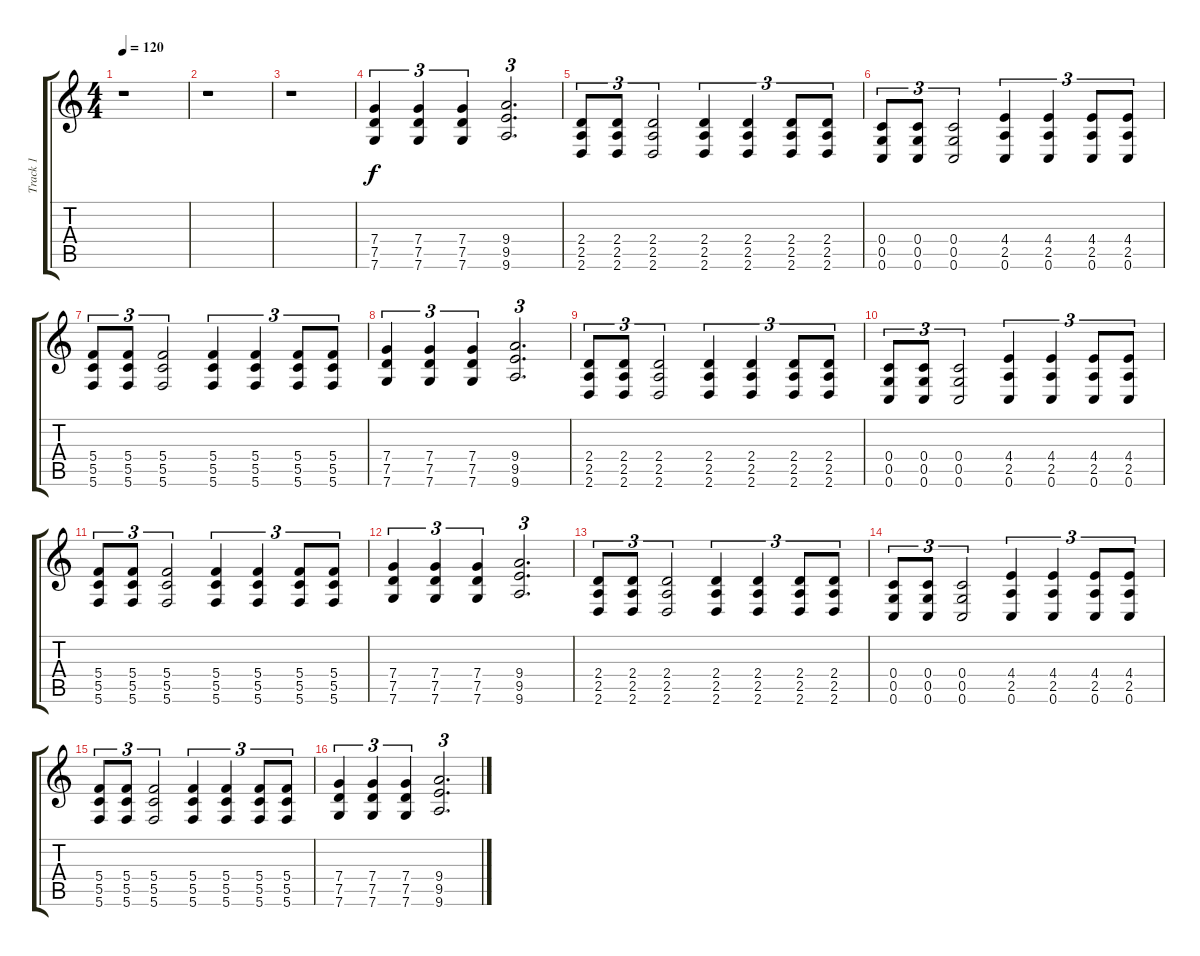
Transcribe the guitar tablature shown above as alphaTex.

\track ("Track 1" "Track 1") {instrument distortionguitar}
\staff {score tabs}
\tuning (D4 A3 F3 C3 G2 C2) {hide}
\ts (4 4)
\tempo 120
\clef g2
\ks c
r.1{dy f} |
r.1 |
r.1 |
(7.4 7.5 7.6).4{tu (3 2)} (7.4 7.5 7.6).4{tu (3 2)} (7.4 7.5 7.6).4{tu (3 2)} (9.4 9.5 9.6).2{d tu (3 2)} |
(2.4 2.5 2.6).8{tu (3 2)} (2.4 2.5 2.6).8{tu (3 2)} (2.4 2.5 2.6).2{tu (3 2)} (2.4 2.5 2.6).4{tu (3 2)} (2.4 2.5 2.6).4{tu (3 2)} (2.4 2.5 2.6).8{tu (3 2)} (2.4 2.5 2.6).8{tu (3 2)} |
(0.4 0.5 0.6).8{tu (3 2)} (0.4 0.5 0.6).8{tu (3 2)} (0.4 0.5 0.6).2{tu (3 2)} (4.4 2.5 0.6).4{tu (3 2)} (4.4 2.5 0.6).4{tu (3 2)} (4.4 2.5 0.6).8{tu (3 2)} (4.4 2.5 0.6).8{tu (3 2)} |
(5.4 5.5 5.6).8{tu (3 2)} (5.4 5.5 5.6).8{tu (3 2)} (5.4 5.5 5.6).2{tu (3 2)} (5.4 5.5 5.6).4{tu (3 2)} (5.4 5.5 5.6).4{tu (3 2)} (5.4 5.5 5.6).8{tu (3 2)} (5.4 5.5 5.6).8{tu (3 2)} |
(7.4 7.5 7.6).4{tu (3 2)} (7.4 7.5 7.6).4{tu (3 2)} (7.4 7.5 7.6).4{tu (3 2)} (9.4 9.5 9.6).2{d tu (3 2)} |
(2.4 2.5 2.6).8{tu (3 2)} (2.4 2.5 2.6).8{tu (3 2)} (2.4 2.5 2.6).2{tu (3 2)} (2.4 2.5 2.6).4{tu (3 2)} (2.4 2.5 2.6).4{tu (3 2)} (2.4 2.5 2.6).8{tu (3 2)} (2.4 2.5 2.6).8{tu (3 2)} |
(0.4 0.5 0.6).8{tu (3 2)} (0.4 0.5 0.6).8{tu (3 2)} (0.4 0.5 0.6).2{tu (3 2)} (4.4 2.5 0.6).4{tu (3 2)} (4.4 2.5 0.6).4{tu (3 2)} (4.4 2.5 0.6).8{tu (3 2)} (4.4 2.5 0.6).8{tu (3 2)} |
(5.4 5.5 5.6).8{tu (3 2)} (5.4 5.5 5.6).8{tu (3 2)} (5.4 5.5 5.6).2{tu (3 2)} (5.4 5.5 5.6).4{tu (3 2)} (5.4 5.5 5.6).4{tu (3 2)} (5.4 5.5 5.6).8{tu (3 2)} (5.4 5.5 5.6).8{tu (3 2)} |
(7.4 7.5 7.6).4{tu (3 2)} (7.4 7.5 7.6).4{tu (3 2)} (7.4 7.5 7.6).4{tu (3 2)} (9.4 9.5 9.6).2{d tu (3 2)} |
(2.4 2.5 2.6).8{tu (3 2)} (2.4 2.5 2.6).8{tu (3 2)} (2.4 2.5 2.6).2{tu (3 2)} (2.4 2.5 2.6).4{tu (3 2)} (2.4 2.5 2.6).4{tu (3 2)} (2.4 2.5 2.6).8{tu (3 2)} (2.4 2.5 2.6).8{tu (3 2)} |
(0.4 0.5 0.6).8{tu (3 2)} (0.4 0.5 0.6).8{tu (3 2)} (0.4 0.5 0.6).2{tu (3 2)} (4.4 2.5 0.6).4{tu (3 2)} (4.4 2.5 0.6).4{tu (3 2)} (4.4 2.5 0.6).8{tu (3 2)} (4.4 2.5 0.6).8{tu (3 2)} |
(5.4 5.5 5.6).8{tu (3 2)} (5.4 5.5 5.6).8{tu (3 2)} (5.4 5.5 5.6).2{tu (3 2)} (5.4 5.5 5.6).4{tu (3 2)} (5.4 5.5 5.6).4{tu (3 2)} (5.4 5.5 5.6).8{tu (3 2)} (5.4 5.5 5.6).8{tu (3 2)} |
(7.4 7.5 7.6).4{tu (3 2)} (7.4 7.5 7.6).4{tu (3 2)} (7.4 7.5 7.6).4{tu (3 2)} (9.4 9.5 9.6).2{d tu (3 2)}
